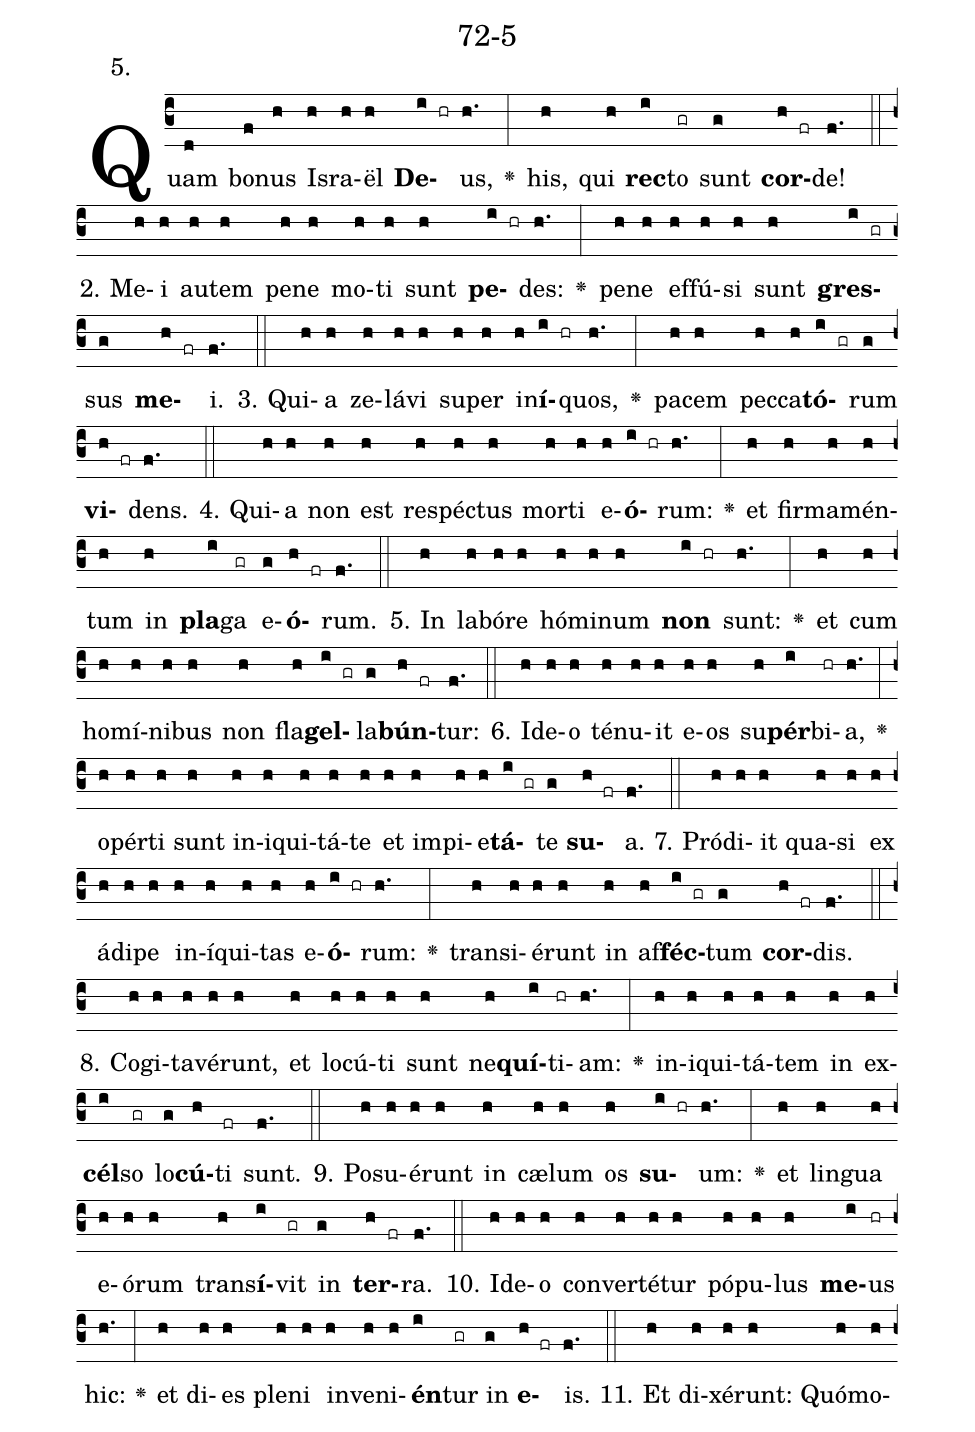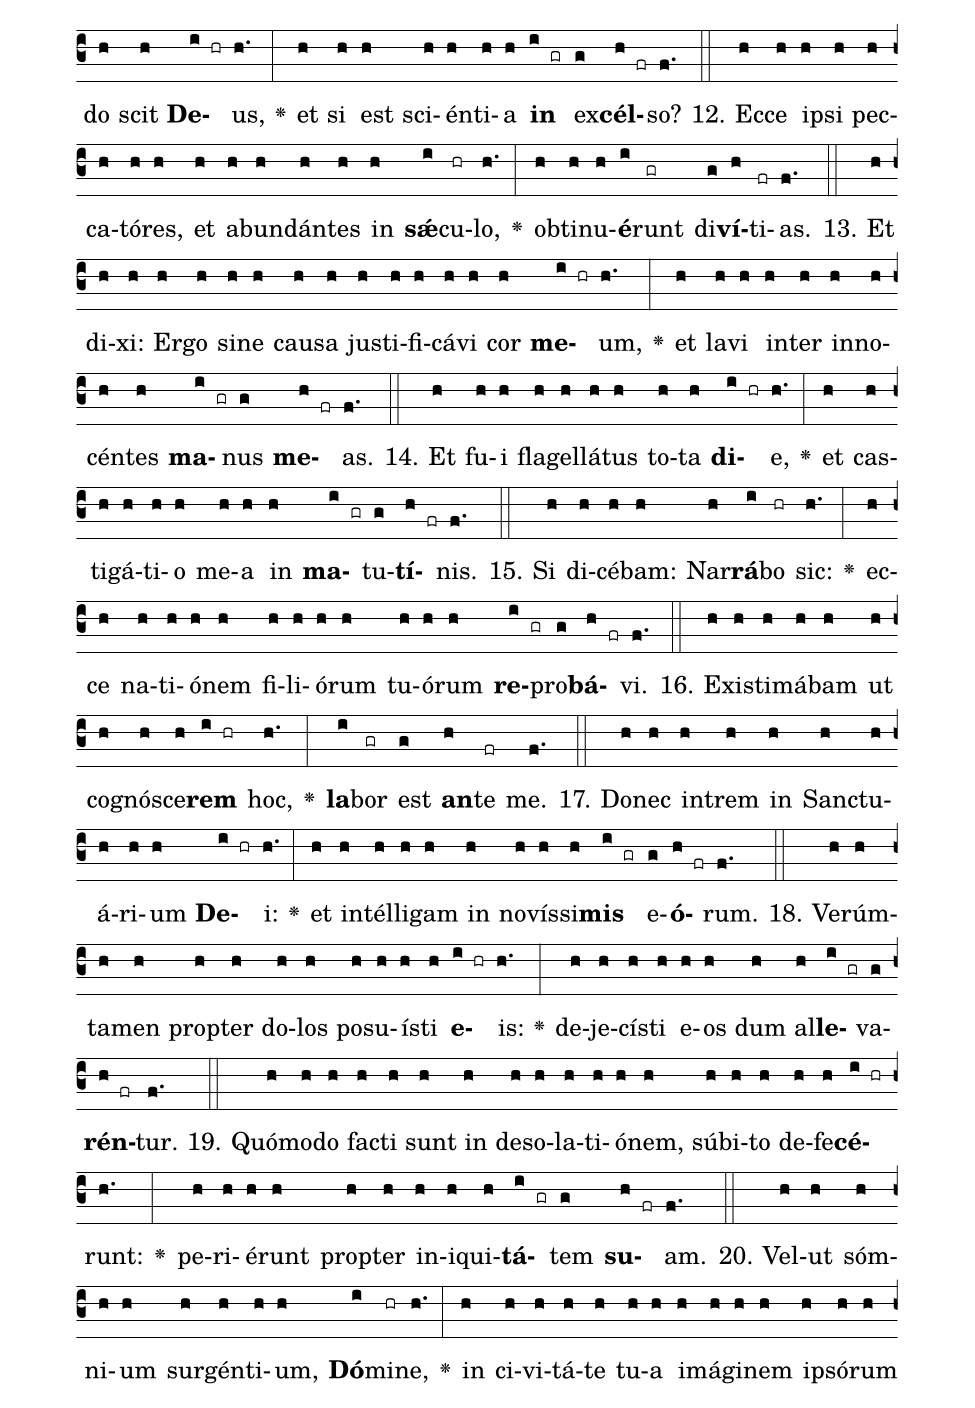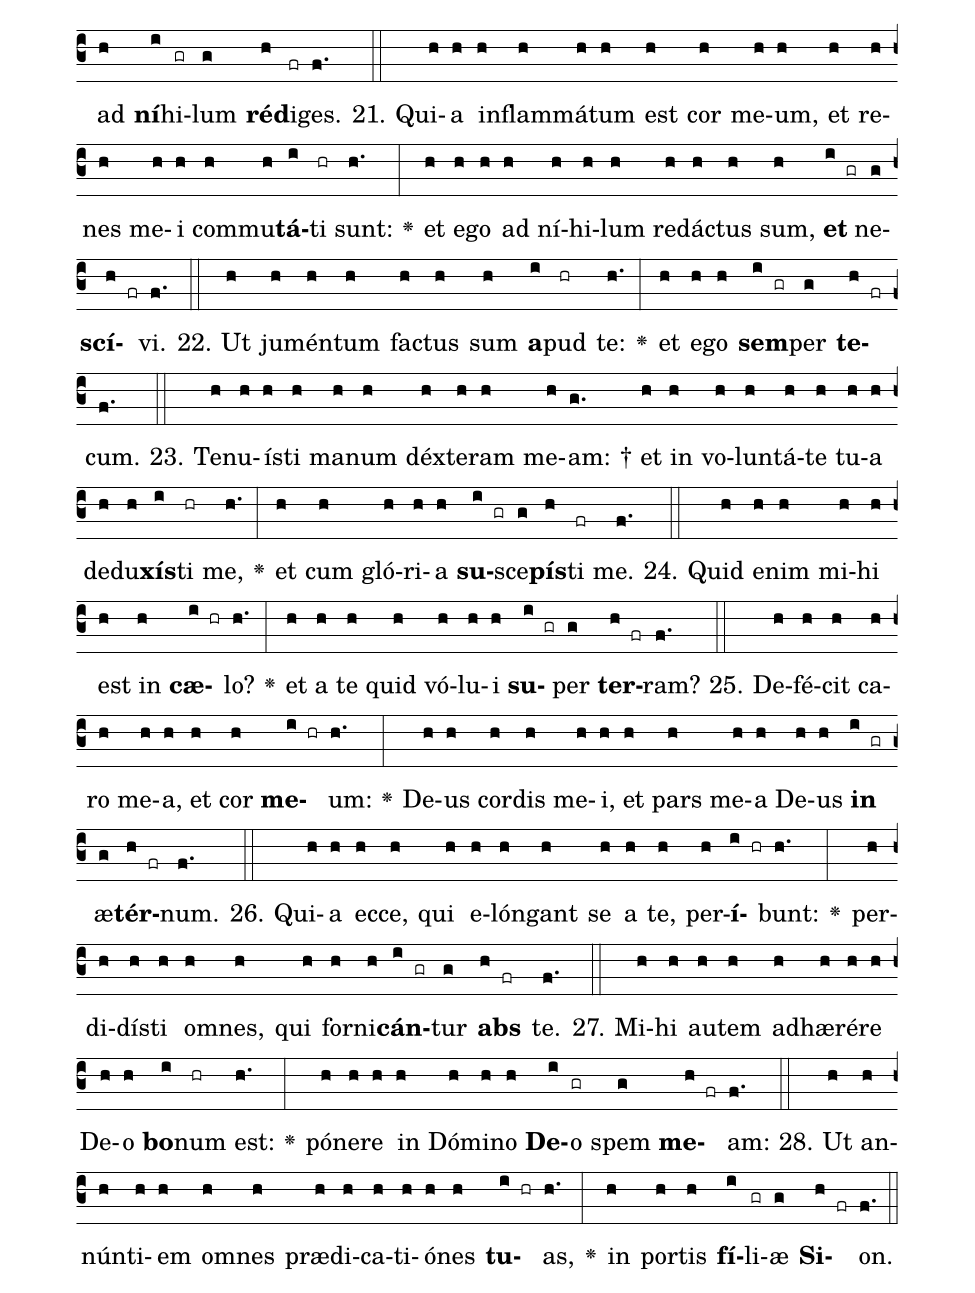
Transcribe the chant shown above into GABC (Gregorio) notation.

name: 72-5;
annotation: 5.;
%%
(c3)Quam(d) bo(f)nus(h) Is(h)ra(h)ël(h) <b>De</b>(i hr)us,(h.) <v>\greheightstar</v>(:) his,(h) qui(h) <b>rec</b>(i)to(gr) sunt(g) <b>cor</b>(h fr)de!(f.) (::)
2. Me(h)i(h) au(h)tem(h) pe(h)ne(h) mo(h)ti(h) sunt(h) <b>pe</b>(i hr)des:(h.) <v>\greheightstar</v>(:) pe(h)ne(h) ef(h)fú(h)si(h) sunt(h) <b>gres</b>(i gr)sus(g) <b>me</b>(h fr)i.(f.) (::)
3. Qui(h)a(h) ze(h)lá(h)vi(h) su(h)per(h) in(h)<b>í</b>(i hr)quos,(h.) <v>\greheightstar</v>(:) pa(h)cem(h) pec(h)ca(h)<b>tó</b>(i gr)rum(g) <b>vi</b>(h fr)dens.(f.) (::)
4. Qui(h)a(h) non(h) est(h) re(h)spéc(h)tus(h) mor(h)ti(h) e(h)<b>ó</b>(i hr)rum:(h.) <v>\greheightstar</v>(:) et(h) fir(h)ma(h)mén(h)tum(h) in(h) <b>pla</b>(i)ga(gr) e(g)<b>ó</b>(h fr)rum.(f.) (::)
5. In(h) la(h)bó(h)re(h) hó(h)mi(h)num(h) <b>non</b>(i hr) sunt:(h.) <v>\greheightstar</v>(:) et(h) cum(h) ho(h)mí(h)ni(h)bus(h) non(h) fla(h)<b>gel</b>(i gr)la(g)<b>bún</b>(h fr)tur:(f.) (::)
6. Id(h)e(h)o(h) té(h)nu(h)it(h) e(h)os(h) su(h)<b>pér</b>(i)bi(hr)a,(h.) <v>\greheightstar</v>(:) o(h)pér(h)ti(h) sunt(h) in(h)i(h)qui(h)tá(h)te(h) et(h) im(h)pi(h)e(h)<b>tá</b>(i gr)te(g) <b>su</b>(h fr)a.(f.) (::)
7. Pród(h)i(h)it(h) qua(h)si(h) ex(h) á(h)di(h)pe(h) in(h)í(h)qui(h)tas(h) e(h)<b>ó</b>(i hr)rum:(h.) <v>\greheightstar</v>(:) trans(h)i(h)é(h)runt(h) in(h) af(h)<b>féc</b>(i gr)tum(g) <b>cor</b>(h fr)dis.(f.) (::)
8. Co(h)gi(h)ta(h)vé(h)runt,(h) et(h) lo(h)cú(h)ti(h) sunt(h) ne(h)<b>quí</b>(i)ti(hr)am:(h.) <v>\greheightstar</v>(:) in(h)i(h)qui(h)tá(h)tem(h) in(h) ex(h)<b>cél</b>(i)so(gr) lo(g)<b>cú</b>(h)ti(fr) sunt.(f.) (::)
9. Po(h)su(h)é(h)runt(h) in(h) cæ(h)lum(h) os(h) <b>su</b>(i hr)um:(h.) <v>\greheightstar</v>(:) et(h) lin(h)gua(h) e(h)ó(h)rum(h) trans(h)<b>í</b>(i)vit(gr) in(g) <b>ter</b>(h fr)ra.(f.) (::)
10. Id(h)e(h)o(h) con(h)ver(h)té(h)tur(h) pó(h)pu(h)lus(h) <b>me</b>(i)us(hr) hic:(h.) <v>\greheightstar</v>(:) et(h) di(h)es(h) ple(h)ni(h) in(h)ve(h)ni(h)<b>én</b>(i)tur(gr) in(g) <b>e</b>(h fr)is.(f.) (::)
11. Et(h) di(h)xé(h)runt:(h) Quó(h)mo(h)do(h) scit(h) <b>De</b>(i hr)us,(h.) <v>\greheightstar</v>(:) et(h) si(h) est(h) sci(h)én(h)ti(h)a(h) <b>in</b>(i gr) ex(g)<b>cél</b>(h fr)so?(f.) (::)
12. Ec(h)ce(h) ip(h)si(h) pec(h)ca(h)tó(h)res,(h) et(h) ab(h)un(h)dán(h)tes(h) in(h) <b>sǽ</b>(i)cu(hr)lo,(h.) <v>\greheightstar</v>(:) ob(h)ti(h)nu(h)<b>é</b>(i)runt(gr) di(g)<b>ví</b>(h)ti(fr)as.(f.) (::)
13. Et(h) di(h)xi:(h) Er(h)go(h) si(h)ne(h) cau(h)sa(h) jus(h)ti(h)fi(h)cá(h)vi(h) cor(h) <b>me</b>(i hr)um,(h.) <v>\greheightstar</v>(:) et(h) la(h)vi(h) in(h)ter(h) in(h)no(h)cén(h)tes(h) <b>ma</b>(i gr)nus(g) <b>me</b>(h fr)as.(f.) (::)
14. Et(h) fu(h)i(h) fla(h)gel(h)lá(h)tus(h) to(h)ta(h) <b>di</b>(i hr)e,(h.) <v>\greheightstar</v>(:) et(h) cas(h)ti(h)gá(h)ti(h)o(h) me(h)a(h) in(h) <b>ma</b>(i gr)tu(g)<b>tí</b>(h fr)nis.(f.) (::)
15. Si(h) di(h)cé(h)bam:(h) Nar(h)<b>rá</b>(i)bo(hr) sic:(h.) <v>\greheightstar</v>(:) ec(h)ce(h) na(h)ti(h)ó(h)nem(h) fi(h)li(h)ó(h)rum(h) tu(h)ó(h)rum(h) <b>re</b>(i gr)pro(g)<b>bá</b>(h fr)vi.(f.) (::)
16. Ex(h)is(h)ti(h)má(h)bam(h) ut(h) co(h)gnó(h)sce(h)<b>rem</b>(i hr) hoc,(h.) <v>\greheightstar</v>(:) <b>la</b>(i)bor(gr) est(g) <b>an</b>(h)te(fr) me.(f.) (::)
17. Do(h)nec(h) in(h)trem(h) in(h) Sanc(h)tu(h)á(h)ri(h)um(h) <b>De</b>(i hr)i:(h.) <v>\greheightstar</v>(:) et(h) in(h)tél(h)li(h)gam(h) in(h) no(h)vís(h)si(h)<b>mis</b>(i gr) e(g)<b>ó</b>(h fr)rum.(f.) (::)
18. Ve(h)rúm(h)ta(h)men(h) prop(h)ter(h) do(h)los(h) po(h)su(h)ís(h)ti(h) <b>e</b>(i hr)is:(h.) <v>\greheightstar</v>(:) de(h)je(h)cís(h)ti(h) e(h)os(h) dum(h) al(h)<b>le</b>(i gr)va(g)<b>rén</b>(h fr)tur.(f.) (::)
19. Quó(h)mo(h)do(h) fac(h)ti(h) sunt(h) in(h) de(h)so(h)la(h)ti(h)ó(h)nem,(h) súb(h)i(h)to(h) de(h)fe(h)<b>cé</b>(i hr)runt:(h.) <v>\greheightstar</v>(:) pe(h)ri(h)é(h)runt(h) prop(h)ter(h) in(h)i(h)qui(h)<b>tá</b>(i gr)tem(g) <b>su</b>(h fr)am.(f.) (::)
20. Vel(h)ut(h) sóm(h)ni(h)um(h) sur(h)gén(h)ti(h)um,(h) <b>Dó</b>(i)mi(hr)ne,(h.) <v>\greheightstar</v>(:) in(h) ci(h)vi(h)tá(h)te(h) tu(h)a(h) i(h)má(h)gi(h)nem(h) ip(h)só(h)rum(h) ad(h) <b>ní</b>(i)hi(gr)lum(g) <b>réd</b>(h)i(fr)ges.(f.) (::)
21. Qui(h)a(h) in(h)flam(h)má(h)tum(h) est(h) cor(h) me(h)um,(h) et(h) re(h)nes(h) me(h)i(h) com(h)mu(h)<b>tá</b>(i)ti(hr) sunt:(h.) <v>\greheightstar</v>(:) et(h) e(h)go(h) ad(h) ní(h)hi(h)lum(h) red(h)ác(h)tus(h) sum,(h) <b>et</b>(i gr) ne(g)<b>scí</b>(h fr)vi.(f.) (::)
22. Ut(h) ju(h)mén(h)tum(h) fac(h)tus(h) sum(h) <b>a</b>(i)pud(hr) te:(h.) <v>\greheightstar</v>(:) et(h) e(h)go(h) <b>sem</b>(i gr)per(g) <b>te</b>(h fr)cum.(f.) (::)
23. Te(h)nu(h)ís(h)ti(h) ma(h)num(h) déx(h)te(h)ram(h) me(h)am: †(g.) et(h) in(h) vo(h)lun(h)tá(h)te(h) tu(h)a(h) de(h)du(h)<b>xís</b>(i)ti(hr) me,(h.) <v>\greheightstar</v>(:) et(h) cum(h) gló(h)ri(h)a(h) <b>su</b>(i gr)sce(g)<b>pís</b>(h)ti(fr) me.(f.) (::)
24. Quid(h) e(h)nim(h) mi(h)hi(h) est(h) in(h) <b>cæ</b>(i hr)lo?(h.) <v>\greheightstar</v>(:) et(h) a(h) te(h) quid(h) vó(h)lu(h)i(h) <b>su</b>(i gr)per(g) <b>ter</b>(h fr)ram?(f.) (::)
25. De(h)fé(h)cit(h) ca(h)ro(h) me(h)a,(h) et(h) cor(h) <b>me</b>(i hr)um:(h.) <v>\greheightstar</v>(:) De(h)us(h) cor(h)dis(h) me(h)i,(h) et(h) pars(h) me(h)a(h) De(h)us(h) <b>in</b>(i gr) æ(g)<b>tér</b>(h fr)num.(f.) (::)
26. Qui(h)a(h) ec(h)ce,(h) qui(h) e(h)lón(h)gant(h) se(h) a(h) te,(h) per(h)<b>í</b>(i hr)bunt:(h.) <v>\greheightstar</v>(:) per(h)di(h)dís(h)ti(h) om(h)nes,(h) qui(h) for(h)ni(h)<b>cán</b>(i gr)tur(g) <b>abs</b>(h fr) te.(f.) (::)
27. Mi(h)hi(h) au(h)tem(h) ad(h)hæ(h)ré(h)re(h) De(h)o(h) <b>bo</b>(i)num(hr) est:(h.) <v>\greheightstar</v>(:) pó(h)ne(h)re(h) in(h) Dó(h)mi(h)no(h) <b>De</b>(i)o(gr) spem(g) <b>me</b>(h fr)am:(f.) (::)
28. Ut(h) an(h)nún(h)ti(h)em(h) om(h)nes(h) præ(h)di(h)ca(h)ti(h)ó(h)nes(h) <b>tu</b>(i hr)as,(h.) <v>\greheightstar</v>(:) in(h) por(h)tis(h) <b>fí</b>(i)li(gr)æ(g) <b>Si</b>(h fr)on.(f.) (::)
